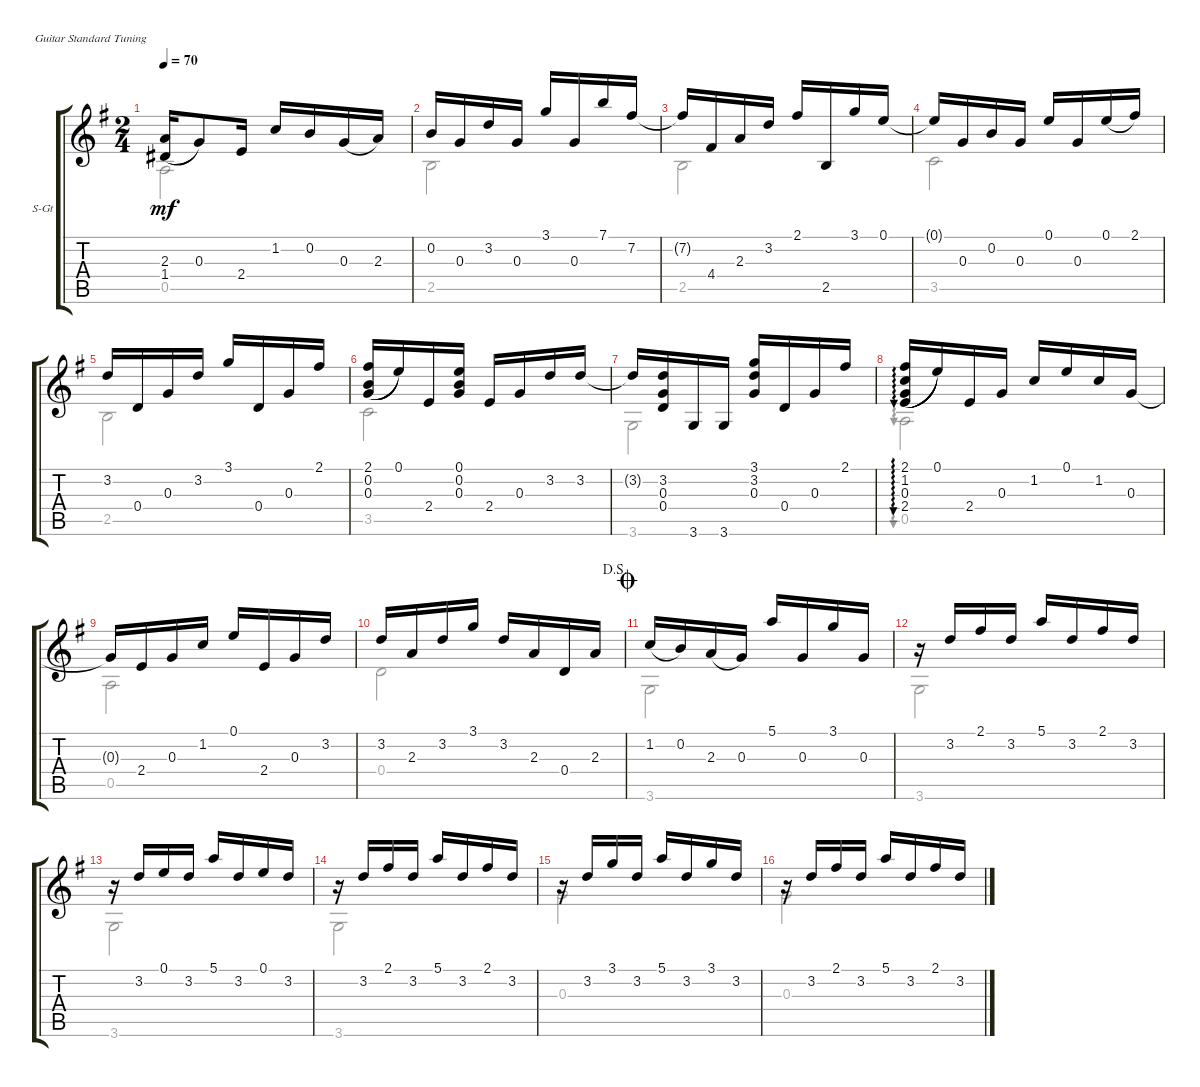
\defaultSystemsLayout 4
\bracketExtendMode groupsimilarinstruments
\firstSystemTrackNameOrientation horizontal
\otherSystemsTrackNameOrientation horizontal
\track ("Steel Guitar" "S-Gt") {instrument acousticguitarsteel}
\staff {score tabs}
\tuning (E4 B3 G3 D3 A2 E2)
\voice
\ts (2 4)
\tempo 70
\clef g2
\ks g
(2.3 1.4).16{dy mf legatoorigin} 0.3.8 2.4.16 1.2.16 0.2.16 0.3.16{legatoorigin} 2.3.16 |
0.2.16 0.3.16 3.2.16 0.3.16 3.1.16 0.3.16 7.1.16 7.2.16 |
7.2{t}.16 4.4.16 2.3.16 3.2.16 2.1.16 2.5.16 3.1.16 0.1.16 |
0.1{t}.16 0.3.16 0.2.16 0.3.16 0.1.16 0.3.16 0.1.16{legatoorigin} 2.1.16 |
3.2.16 0.4.16 0.3.16 3.2.16 3.1.16 0.4.16 0.3.16 2.1.16 |
(2.1 0.2 0.3).16{legatoorigin} 0.1.16 2.4.16 (0.3 0.2 0.1).16 2.4.16 0.3.16 3.2.16 3.2.16 |
3.2{t}.16 (3.2 0.3 0.4).16 3.6.16 3.6.16 (0.3 3.2 3.1).16 0.4.16 0.3.16 2.1.16 |
(2.1 1.2 0.3 2.4).16{au 0 legatoorigin} 0.1.16 2.4.16 0.3.16 1.2.16 0.1.16 1.2.16 0.3.16 |
0.3{t}.16 2.4.16 0.3.16 1.2.16 0.1.16 2.4.16 0.3.16 3.2.16 |
\jump dalsegno
3.2.16 2.3.16 3.2.16 3.1.16 3.2.16 2.3.16 0.4.16 2.3.16 |
\jump coda
1.2.16{legatoorigin} 0.2.16 2.3.16{legatoorigin} 0.3.16 5.1.16 0.3.16 3.1.16 0.3.16 |
r.16 3.2.16 2.1.16 3.2.16 5.1.16 3.2.16 2.1.16 3.2.16 |
r.16 3.2.16 0.1.16 3.2.16 5.1.16 3.2.16 0.1.16 3.2.16 |
r.16 3.2.16 2.1.16 3.2.16 5.1.16 3.2.16 2.1.16 3.2.16 |
r.16 3.2.16 3.1.16 3.2.16 5.1.16 3.2.16 3.1.16 3.2.16 |
r.16 3.2.16 2.1.16 3.2.16 5.1.16 3.2.16 2.1.16 3.2.16
\voice
\clef g2
\ottava regular
\simile none
\ks g
0.5.2{dy mf} |
2.5.2 |
2.5.2 |
3.5.2 |
2.5.2 |
3.5.2 |
3.6.2 |
0.5.2{au 0} |
0.5.2 |
0.4.2 |
3.6.2 |
3.6.2 |
3.6.2 |
3.6.2 |
0.3.2 |
0.3.2
